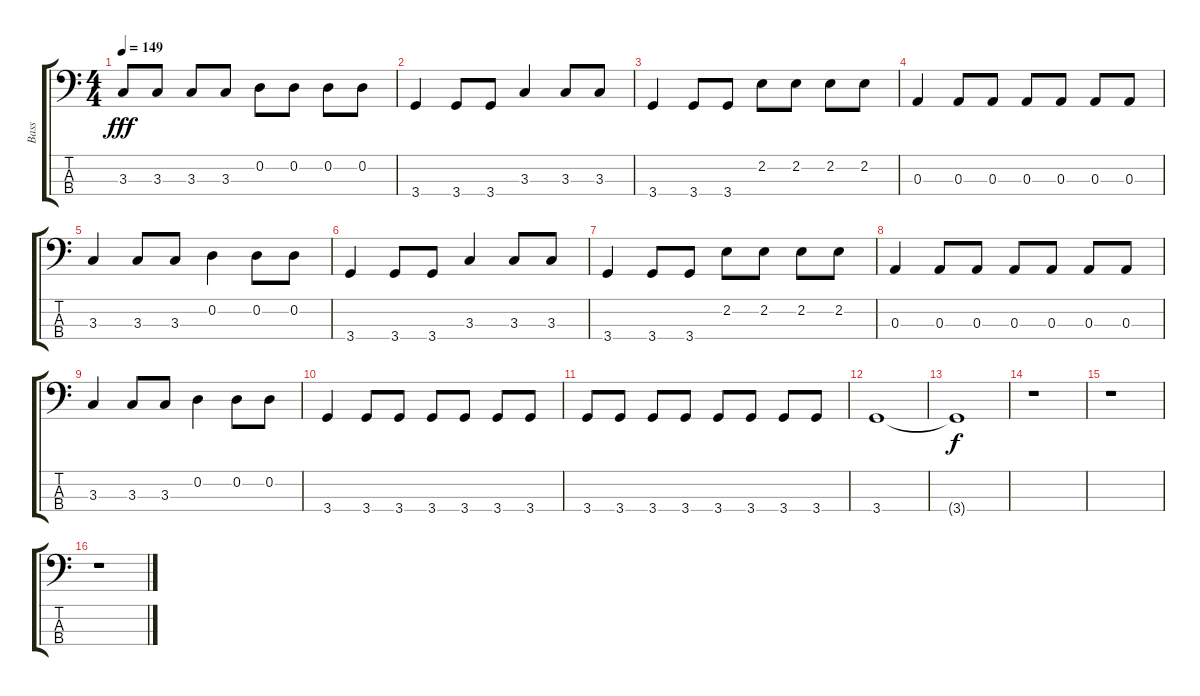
\track ("Bass" "Bass") {instrument electricbassfinger}
\staff {score tabs}
\tuning (G2 D2 A1 E1) {hide}
\ts (4 4)
\tempo 149
\clef f4
\ks c
3.3.8{dy fff} 3.3.8 3.3.8 3.3.8 0.2.8 0.2.8 0.2.8 0.2.8 |
3.4.4 3.4.8 3.4.8 3.3.4 3.3.8 3.3.8 |
3.4.4 3.4.8 3.4.8 2.2.8 2.2.8 2.2.8 2.2.8 |
0.3.4 0.3.8 0.3.8 0.3.8 0.3.8 0.3.8 0.3.8 |
3.3.4 3.3.8 3.3.8 0.2.4 0.2.8 0.2.8 |
3.4.4 3.4.8 3.4.8 3.3.4 3.3.8 3.3.8 |
3.4.4 3.4.8 3.4.8 2.2.8 2.2.8 2.2.8 2.2.8 |
0.3.4 0.3.8 0.3.8 0.3.8 0.3.8 0.3.8 0.3.8 |
3.3.4 3.3.8 3.3.8 0.2.4 0.2.8 0.2.8 |
3.4.4 3.4.8 3.4.8 3.4.8 3.4.8 3.4.8 3.4.8 |
3.4.8 3.4.8 3.4.8 3.4.8 3.4.8 3.4.8 3.4.8 3.4.8 |
3.4.1 |
3.4{t}.1{dy f} |
r.1 |
r.1 |
r.1
